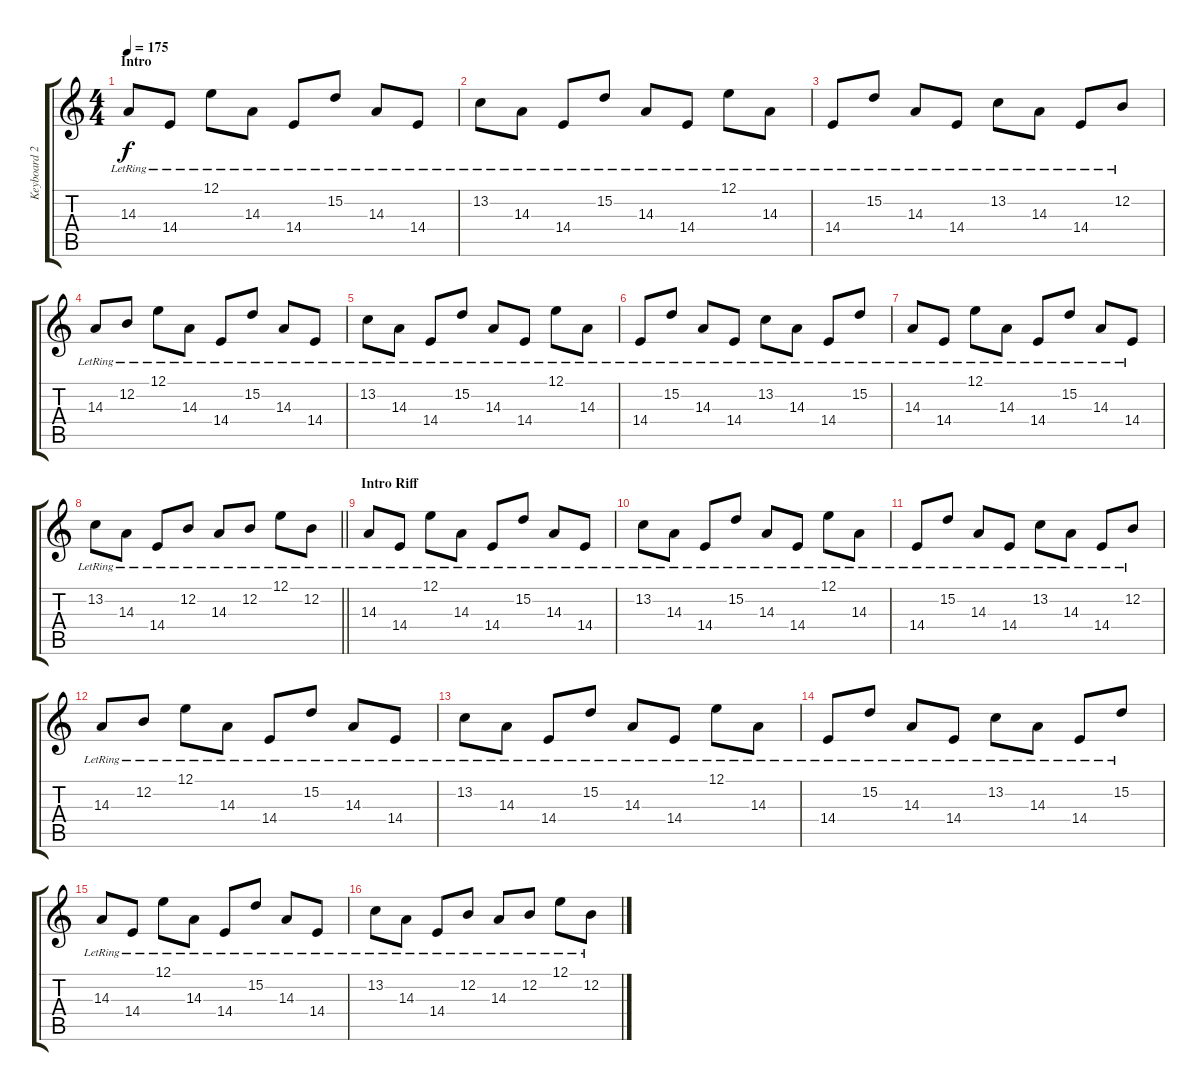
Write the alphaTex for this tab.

\track ("Keyboard 2" "Keyboard 2") {instrument fx7echoes}
\staff {score tabs}
\tuning (E4 B3 G3 D3 A2 E2) {hide}
\ts (4 4)
\section ("" "Intro")
\tempo 175
\clef g2
\ks c
14.3{lr}.8{dy f instrument fx7echoes} 14.4{lr}.8 12.1{lr}.8 14.3{lr}.8 14.4{lr}.8 15.2{lr}.8 14.3{lr}.8 14.4{lr}.8 |
13.2{lr}.8 14.3{lr}.8 14.4{lr}.8 15.2{lr}.8 14.3{lr}.8 14.4{lr}.8 12.1{lr}.8 14.3{lr}.8 |
14.4{lr}.8 15.2{lr}.8 14.3{lr}.8 14.4{lr}.8 13.2{lr}.8 14.3{lr}.8 14.4{lr}.8 12.2{lr}.8 |
14.3{lr}.8 12.2{lr}.8 12.1{lr}.8 14.3{lr}.8 14.4{lr}.8 15.2{lr}.8 14.3{lr}.8 14.4{lr}.8 |
13.2{lr}.8 14.3{lr}.8 14.4{lr}.8 15.2{lr}.8 14.3{lr}.8 14.4{lr}.8 12.1{lr}.8 14.3{lr}.8 |
14.4{lr}.8 15.2{lr}.8 14.3{lr}.8 14.4{lr}.8 13.2{lr}.8 14.3{lr}.8 14.4{lr}.8 15.2{lr}.8 |
14.3{lr}.8 14.4{lr}.8 12.1{lr}.8 14.3{lr}.8 14.4{lr}.8 15.2{lr}.8 14.3{lr}.8 14.4{lr}.8 |
\barLineRight lightlight
13.2{lr}.8 14.3{lr}.8 14.4{lr}.8 12.2{lr}.8 14.3{lr}.8 12.2{lr}.8 12.1{lr}.8 12.2{lr}.8 |
\section ("" "Intro Riff")
14.3{lr}.8 14.4{lr}.8 12.1{lr}.8 14.3{lr}.8 14.4{lr}.8 15.2{lr}.8 14.3{lr}.8 14.4{lr}.8 |
13.2{lr}.8 14.3{lr}.8 14.4{lr}.8 15.2{lr}.8 14.3{lr}.8 14.4{lr}.8 12.1{lr}.8 14.3{lr}.8 |
14.4{lr}.8 15.2{lr}.8 14.3{lr}.8 14.4{lr}.8 13.2{lr}.8 14.3{lr}.8 14.4{lr}.8 12.2{lr}.8 |
14.3{lr}.8 12.2{lr}.8 12.1{lr}.8 14.3{lr}.8 14.4{lr}.8 15.2{lr}.8 14.3{lr}.8 14.4{lr}.8 |
13.2{lr}.8 14.3{lr}.8 14.4{lr}.8 15.2{lr}.8 14.3{lr}.8 14.4{lr}.8 12.1{lr}.8 14.3{lr}.8 |
14.4{lr}.8 15.2{lr}.8 14.3{lr}.8 14.4{lr}.8 13.2{lr}.8 14.3{lr}.8 14.4{lr}.8 15.2{lr}.8 |
14.3{lr}.8 14.4{lr}.8 12.1{lr}.8 14.3{lr}.8 14.4{lr}.8 15.2{lr}.8 14.3{lr}.8 14.4{lr}.8 |
13.2{lr}.8 14.3{lr}.8 14.4{lr}.8 12.2{lr}.8 14.3{lr}.8 12.2{lr}.8 12.1{lr}.8 12.2{lr}.8
